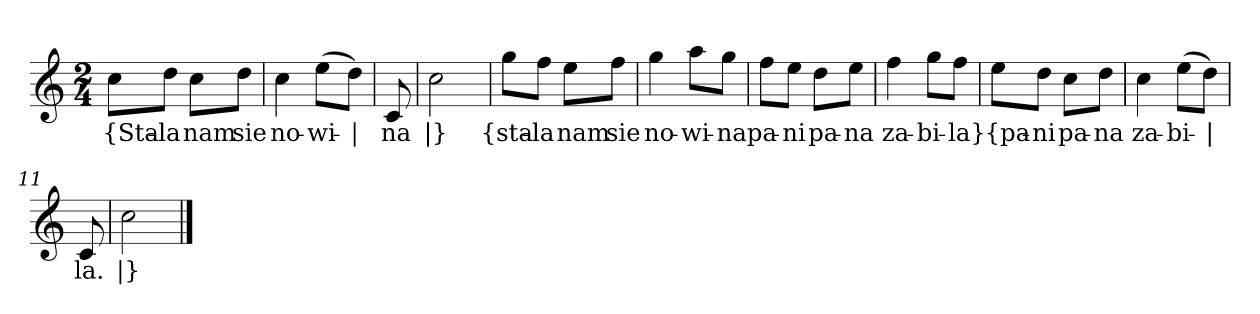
**kern	**text
*part1	*part1
*staff1	*staff1
*clefG2	*
*k[]	*
*C:	*
*M2/4	*
=	=
8cc\L	{Sta-
8dd\J	-la
8cc\L	nam
8dd\J	sie
=2	=2
4cc	no-
(8ee\L	-wi-
8dd\J)	|
=3y	=3y
8c	-na
=4	=4
2cc	|}
=5y	=5y
8gg\L	{sta-
8ff\J	-la
8ee\L	nam
8ff\J	sie
=6	=6
4gg	no-
8aa\L	-wi-
8gg\J	-na
=7	=7
8ff\L	pa-
8ee\J	-ni
8dd\L	pa-
8ee\J	-na
=8	=8
4ff	za-
8gg\L	-bi-
8ff\J	-la}
=9y	=9y
8ee\L	{pa-
8dd\J	-ni
8cc\L	pa-
8dd\J	-na
=10	=10
4cc	za-
(8ee\L	-bi-
8dd\J)	|
=11y	=11y
8c	-la.
=12	=12
2cc	|}
==	==
*-	*-
